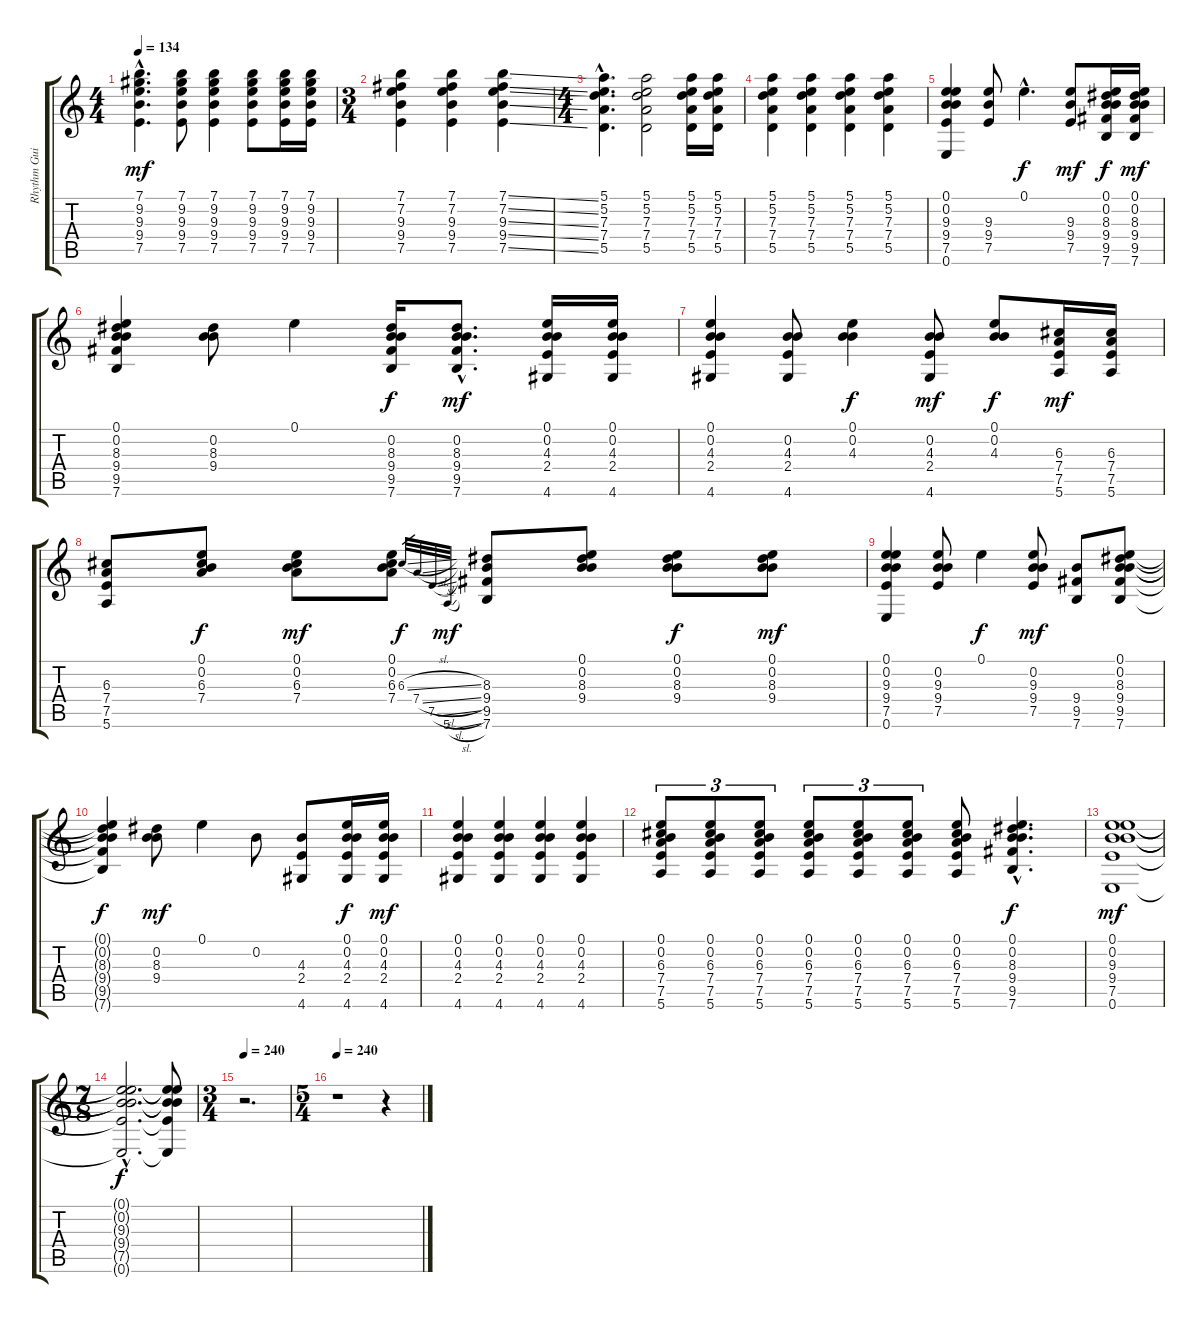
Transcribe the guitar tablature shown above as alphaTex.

\track ("Rhythm Guitar II" "Rhythm Gui") {instrument overdrivenguitar}
\staff {score tabs}
\tuning (E4 B3 G3 D3 A2 E2) {hide}
\ts (4 4)
\tempo 134
\clef g2
\ks c
(7.1{hac} 9.2{hac} 9.3{hac} 9.4{hac} 7.5{hac}).4{d dy mf} (7.1 9.2 9.3 9.4 7.5).8 (7.1 9.2 9.3 9.4 7.5).4 (7.1 9.2 9.3 9.4 7.5).8 (7.1 9.2 9.3 9.4 7.5).16 (7.1 9.2 9.3 9.4 7.5).16 |
\ts (3 4)
(7.1 7.2 9.3 9.4 7.5).4 (7.1 7.2 9.3 9.4 7.5).4 (7.1{ss} 7.2{ss} 9.3{ss} 9.4{ss} 7.5{ss}).4 |
\ts (4 4)
(5.1{hac} 5.2{hac} 7.3{hac} 7.4{hac} 5.5{hac}).4{d} (5.1 5.2 7.3 7.4 5.5).2 (5.1 5.2 7.3 7.4 5.5).16 (5.1 5.2 7.3 7.4 5.5).16 |
(5.1 5.2 7.3 7.4 5.5).4 (5.1 5.2 7.3 7.4 5.5).4 (5.1 5.2 7.3 7.4 5.5).4 (5.1 5.2 7.3 7.4 5.5).4 |
(0.1 0.2 9.3 9.4 7.5 0.6).4 (9.3 9.4 7.5).8 0.1{hac}.4{d dy f} (9.3 9.4 7.5).8{dy mf} (0.1 0.2 8.3 9.4 9.5 7.6).16{dy f} (0.1 0.2 8.3 9.4 9.5 7.6).16{dy mf} |
(0.1 0.2 8.3 9.4 9.5 7.6).4 (0.2 8.3 9.4).8 0.1.4 (0.2 8.3 9.4 9.5 7.6).16{dy f} (0.2{hac} 8.3{hac} 9.4{hac} 9.5{hac} 7.6{hac}).8{d dy mf} (0.1 0.2 4.3 2.4 4.6).16 (0.1 0.2 4.3 2.4 4.6).16 |
(0.1 0.2 4.3 2.4 4.6).4 (0.2 4.3 2.4 4.6).8 (0.1 0.2 4.3).4{dy f} (0.2 4.3 2.4 4.6).8{dy mf} (0.1 0.2 4.3).8{dy f} (6.3 7.4 7.5 5.6).16{dy mf} (6.3 7.4 7.5 5.6).16 |
(6.3 7.4 7.5 5.6).8 (0.1 0.2 6.3 7.4).8{dy f} (0.1 0.2 6.3 7.4).8{dy mf} (0.1 0.2 6.3 7.4).8 6.3{sl}.32{gr dy f} 7.4{sl}.32{gr} 7.5{sl}.32{gr} 5.6{sl}.32{gr dy mf} (8.3 9.4 9.5 7.6).8 (0.1 0.2 8.3 9.4).8 (0.1 0.2 8.3 9.4).8{dy f} (0.1 0.2 8.3 9.4).8{dy mf} |
(0.1 0.2 9.3 9.4 7.5 0.6).4 (0.2 9.3 9.4 7.5).8 0.1.4{dy f} (0.2 9.3 9.4 7.5).8{dy mf} (9.4 9.5 7.6).8 (0.1 0.2 8.3 9.4 9.5 7.6).8 |
(0.1{t} 0.2{t} 8.3{t} 9.4{t} 9.5{t} 7.6{t}).4{dy f} (0.2 8.3 9.4).8{dy mf} 0.1.4 0.2.8 (4.3 2.4 4.6).8 (0.1 0.2 4.3 2.4 4.6).16{dy f} (0.1 0.2 4.3 2.4 4.6).16{dy mf} |
(0.1 0.2 4.3 2.4 4.6).4 (0.1 0.2 4.3 2.4 4.6).4 (0.1 0.2 4.3 2.4 4.6).4 (0.1 0.2 4.3 2.4 4.6).4 |
(0.1 0.2 6.3 7.4 7.5 5.6).8{tu (3 2)} (0.1 0.2 6.3 7.4 7.5 5.6).8{tu (3 2)} (0.1 0.2 6.3 7.4 7.5 5.6).8{tu (3 2)} (0.1 0.2 6.3 7.4 7.5 5.6).8{tu (3 2)} (0.1 0.2 6.3 7.4 7.5 5.6).8{tu (3 2)} (0.1 0.2 6.3 7.4 7.5 5.6).8{tu (3 2)} (0.1 0.2 6.3 7.4 7.5 5.6).8 (0.1{hac} 0.2{hac} 8.3{hac} 9.4{hac} 9.5{hac} 7.6{hac}).4{d dy f} |
(0.1 0.2 9.3 9.4 7.5 0.6).1{dy mf} |
\ts (7 8)
(0.1{hac t} 0.2{hac t} 9.3{hac t} 9.4{hac t} 7.5{hac t} 0.6{hac t}).2{d dy f} (0.1{t} 0.2{t} 9.3{t} 9.4{t} 7.5{t} 0.6{t}).8 |
\ts (3 4)
\tempo 240
r.2{d} |
\ts (5 4)
\tempo 240
r.1 r.4
